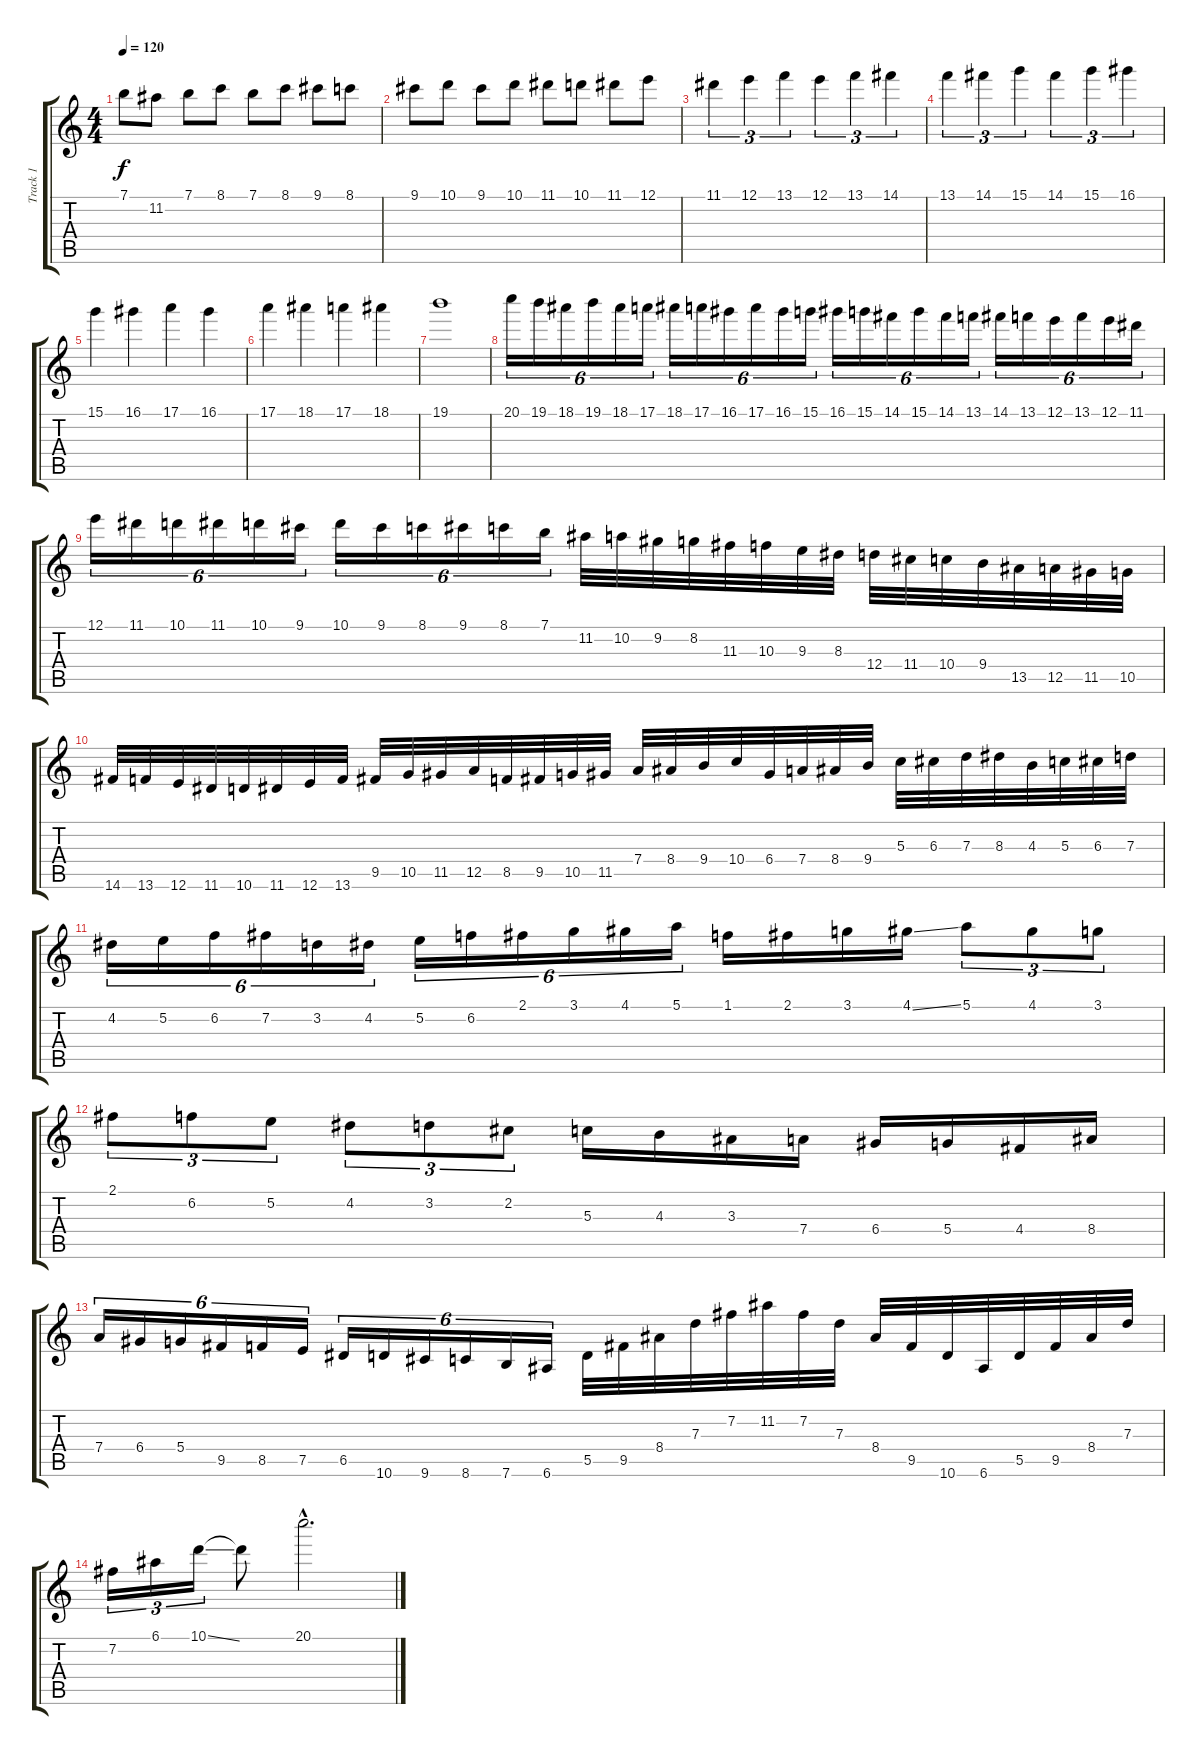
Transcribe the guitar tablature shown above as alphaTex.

\track ("Track 1" "Track 1") {instrument distortionguitar}
\staff {score tabs}
\tuning (E4 B3 G3 D3 A2 E2) {hide}
\ts (4 4)
\tempo 120
\clef g2
\ks c
7.1.8{dy f instrument distortionguitar} 11.2.8 7.1.8 8.1.8 7.1.8 8.1.8 9.1.8 8.1.8 |
9.1.8 10.1.8 9.1.8 10.1.8 11.1.8 10.1.8 11.1.8 12.1.8 |
11.1.4{tu (3 2)} 12.1.4{tu (3 2)} 13.1.4{tu (3 2)} 12.1.4{tu (3 2)} 13.1.4{tu (3 2)} 14.1.4{tu (3 2)} |
13.1.4{tu (3 2)} 14.1.4{tu (3 2)} 15.1.4{tu (3 2)} 14.1.4{tu (3 2)} 15.1.4{tu (3 2)} 16.1.4{tu (3 2)} |
15.1.4 16.1.4 17.1.4 16.1.4 |
17.1.4 18.1.4 17.1.4 18.1.4 |
19.1.1 |
20.1.16{tu (6 4)} 19.1.16{tu (6 4)} 18.1.16{tu (6 4)} 19.1.16{tu (6 4)} 18.1.16{tu (6 4)} 17.1.16{tu (6 4)} 18.1.16{tu (6 4)} 17.1.16{tu (6 4)} 16.1.16{tu (6 4)} 17.1.16{tu (6 4)} 16.1.16{tu (6 4)} 15.1.16{tu (6 4)} 16.1.16{tu (6 4)} 15.1.16{tu (6 4)} 14.1.16{tu (6 4)} 15.1.16{tu (6 4)} 14.1.16{tu (6 4)} 13.1.16{tu (6 4)} 14.1.16{tu (6 4)} 13.1.16{tu (6 4)} 12.1.16{tu (6 4)} 13.1.16{tu (6 4)} 12.1.16{tu (6 4)} 11.1.16{tu (6 4)} |
12.1.16{tu (6 4)} 11.1.16{tu (6 4)} 10.1.16{tu (6 4)} 11.1.16{tu (6 4)} 10.1.16{tu (6 4)} 9.1.16{tu (6 4)} 10.1.16{tu (6 4)} 9.1.16{tu (6 4)} 8.1.16{tu (6 4)} 9.1.16{tu (6 4)} 8.1.16{tu (6 4)} 7.1.16{tu (6 4)} 11.2.32 10.2.32 9.2.32 8.2.32 11.3.32 10.3.32 9.3.32 8.3.32 12.4.32 11.4.32 10.4.32 9.4.32 13.5.32 12.5.32 11.5.32 10.5.32 |
14.6.32 13.6.32 12.6.32 11.6.32 10.6.32 11.6.32 12.6.32 13.6.32 9.5.32 10.5.32 11.5.32 12.5.32 8.5.32 9.5.32 10.5.32 11.5.32 7.4.32 8.4.32 9.4.32 10.4.32 6.4.32 7.4.32 8.4.32 9.4.32 5.3.32 6.3.32 7.3.32 8.3.32 4.3.32 5.3.32 6.3.32 7.3.32 |
4.2.16{tu (6 4)} 5.2.16{tu (6 4)} 6.2.16{tu (6 4)} 7.2.16{tu (6 4)} 3.2.16{tu (6 4)} 4.2.16{tu (6 4)} 5.2.16{tu (6 4)} 6.2.16{tu (6 4)} 2.1.16{tu (6 4)} 3.1.16{tu (6 4)} 4.1.16{tu (6 4)} 5.1.16{tu (6 4)} 1.1.16 2.1.16 3.1.16 4.1{ss}.16 5.1.8{tu (3 2)} 4.1.8{tu (3 2)} 3.1.8{tu (3 2)} |
2.1.8{tu (3 2)} 6.2.8{tu (3 2)} 5.2.8{tu (3 2)} 4.2.8{tu (3 2)} 3.2.8{tu (3 2)} 2.2.8{tu (3 2)} 5.3.16 4.3.16 3.3.16 7.4.16 6.4.16 5.4.16 4.4.16 8.4.16 |
7.4.16{tu (6 4)} 6.4.16{tu (6 4)} 5.4.16{tu (6 4)} 9.5.16{tu (6 4)} 8.5.16{tu (6 4)} 7.5.16{tu (6 4)} 6.5.16{tu (6 4)} 10.6.16{tu (6 4)} 9.6.16{tu (6 4)} 8.6.16{tu (6 4)} 7.6.16{tu (6 4)} 6.6.16{tu (6 4)} 5.5.32 9.5.32 8.4.32 7.3.32 7.2.32 11.2.32 7.2.32 7.3.32 8.4.32 9.5.32 10.6.32 6.6.32 5.5.32 9.5.32 8.4.32 7.3.32 |
7.2.16{tu (3 2)} 6.1.16{tu (3 2)} 10.1{ss}.16{tu (3 2)} 10.1{t}.8 20.1{hac}.2{d}
